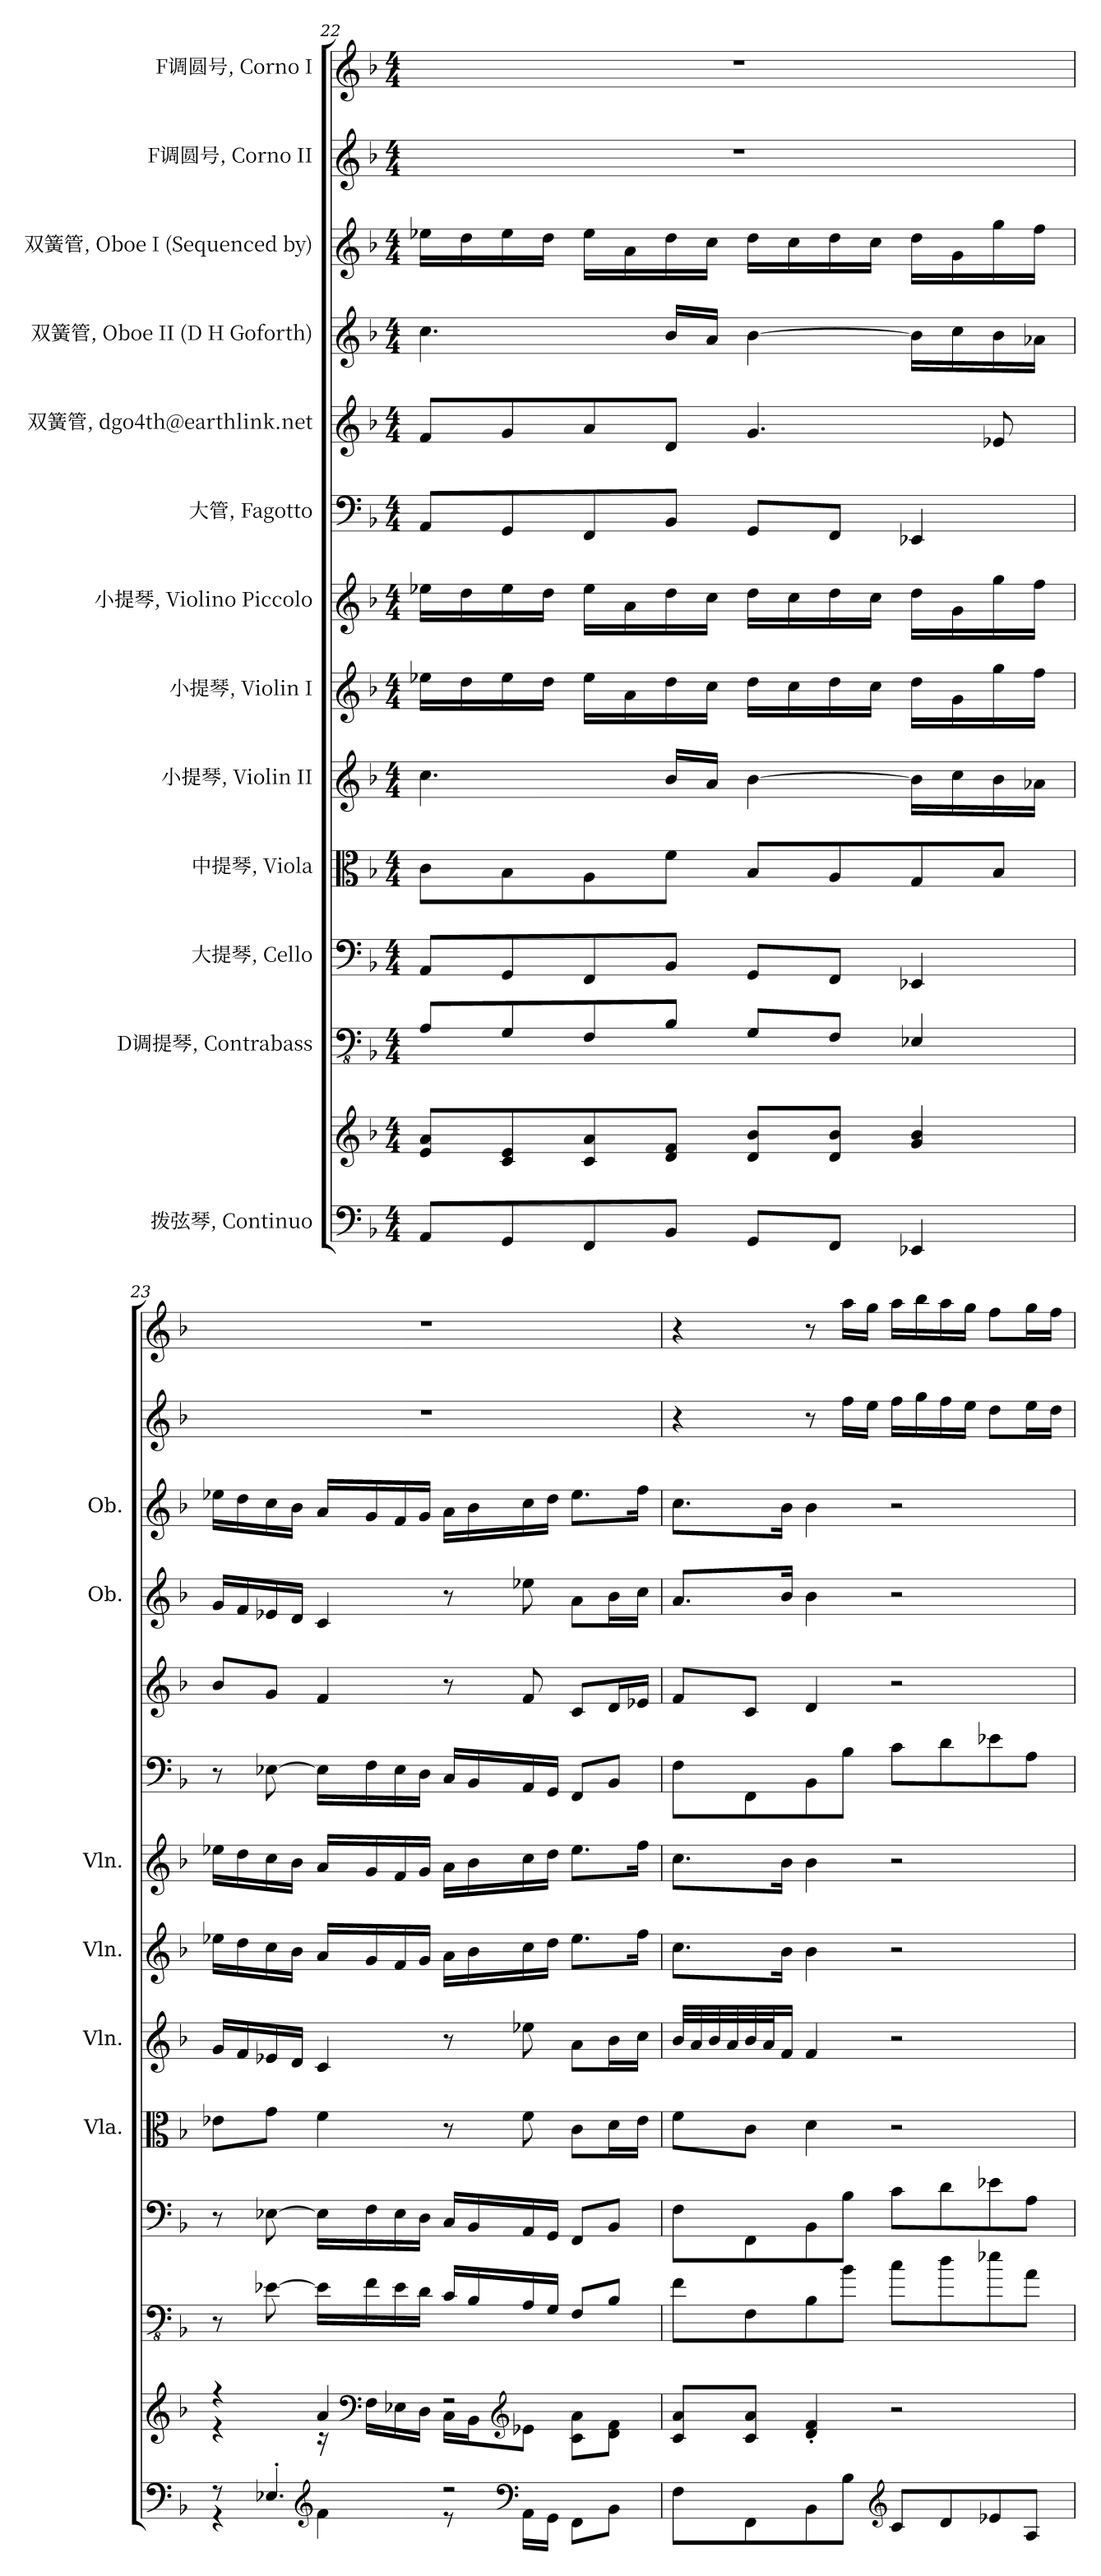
**kern	**kern	**kern	**kern	**kern	**kern	**kern	**kern	**kern	**kern	**kern	**kern	**kern	**kern
*part13	*part13	*part12	*part11	*part10	*part9	*part8	*part7	*part6	*part5	*part4	*part3	*part2	*part1
*staff14	*staff13	*staff12	*staff11	*staff10	*staff9	*staff8	*staff7	*staff6	*staff5	*staff4	*staff3	*staff2	*staff1
*I"拨弦琴, Continuo	*	*I"D调提琴, Contrabass	*I"大提琴, Cello	*I"中提琴, Viola	*I"小提琴, Violin II	*I"小提琴, Violin I	*I"小提琴, Violino Piccolo	*I"大管, Fagotto	*I"双簧管, dgo4th@earthlink.net	*I"双簧管, Oboe II (D H Goforth)	*I"双簧管, Oboe I (Sequenced by)	*I"F调圆号, Corno II	*I"F调圆号, Corno I
*	*	*	*	*I'Vla.	*I'Vln.	*I'Vln.	*I'Vln.	*	*	*I'Ob.	*I'Ob.	*	*
*clefF4	*clefG2	*clefFv4	*clefF4	*clefC3	*clefG2	*clefG2	*clefG2	*clefF4	*clefG2	*clefG2	*clefG2	*clefG2	*clefG2
*	*	*ITrd7c12	*	*	*	*	*	*	*	*	*	*ITrd4c7	*ITrd4c7
*k[b-]	*k[b-]	*k[b-]	*k[b-]	*k[b-]	*k[b-]	*k[b-]	*k[b-]	*k[b-]	*k[b-]	*k[b-]	*k[b-]	*k[b-e-]	*k[b-e-]
*M4/4	*M4/4	*M4/4	*M4/4	*M4/4	*M4/4	*M4/4	*M4/4	*M4/4	*M4/4	*M4/4	*M4/4	*M4/4	*M4/4
=22	=22	=22	=22	=22	=22	=22	=22	=22	=22	=22	=22	=22	=22
8AA/L	8e/ 8a/L	8AAA/L	8AA/L	8c\L	4.cc\	16ee-X\LL	16ee-X\LL	8AA/L	8f/L	4.cc\	16ee-X\LL	1r	1r
.	.	.	.	.	.	16dd\	16dd\	.	.	.	16dd\	.	.
8GG/	8c/ 8e/	8GGG/	8GG/	8B-\	.	16ee-\	16ee-\	8GG/	8g/	.	16ee-\	.	.
.	.	.	.	.	.	16dd\JJ	16dd\JJ	.	.	.	16dd\JJ	.	.
8FF/	8c/ 8a/	8FFF/	8FF/	8A\	.	16ee-\LL	16ee-\LL	8FF/	8a/	.	16ee-\LL	.	.
.	.	.	.	.	.	16a\	16a\	.	.	.	16a\	.	.
8BB-/J	8d/ 8f/J	8BBB-/J	8BB-/J	8f\J	16b-/LL	16dd\	16dd\	8BB-/J	8d/J	16b-/LL	16dd\	.	.
.	.	.	.	.	16a/JJ	16cc\JJ	16cc\JJ	.	.	16a/JJ	16cc\JJ	.	.
8GG/L	8d/ 8b-/L	8GGG/L	8GG/L	8B-/L	[4b-\	16dd\LL	16dd\LL	8GG/L	4.g/	[4b-\	16dd\LL	.	.
.	.	.	.	.	.	16cc\	16cc\	.	.	.	16cc\	.	.
8FF/J	8d/ 8b-/J	8FFF/J	8FF/J	8A/	.	16dd\	16dd\	8FF/J	.	.	16dd\	.	.
.	.	.	.	.	.	16cc\JJ	16cc\JJ	.	.	.	16cc\JJ	.	.
4EE-X/	4g/ 4b-/	4EEE-X/	4EE-X/	8G/	16b-\LL]	16dd\LL	16dd\LL	4EE-X/	.	16b-\LL]	16dd\LL	.	.
.	.	.	.	.	16cc\	16g\	16g\	.	.	16cc\	16g\	.	.
.	.	.	.	8B-/J	16b-\	16gg\	16gg\	.	8e-X/	16b-\	16gg\	.	.
.	.	.	.	.	16a-X\JJ	16ff\JJ	16ff\JJ	.	.	16a-X\JJ	16ff\JJ	.	.
!!LO:PB:g=z
=23	=23	=23	=23	=23	=23	=23	=23	=23	=23	=23	=23	=23	=23
*^	*^	*	*	*	*	*	*	*	*	*	*	*	*
8r	4r	4r	4r	8r	8r	8e-X\L	16g/LL	16ee-X\LL	16ee-X\LL	8r	8b-/L	16g/LL	16ee-X\LL	1r	1r
.	.	.	.	.	.	.	16f/	16dd\	16dd\	.	.	16f/	16dd\	.	.
4.E-X'/	.	.	.	[8EE-X\	[8E-X\	8g\J	16e-X/	16cc\	16cc\	[8E-X\	8g/J	16e-X/	16cc\	.	.
.	.	.	.	.	.	.	16d/JJ	16b-\JJ	16b-\JJ	.	.	16d/JJ	16b-\JJ	.	.
*clefG2	*	*	*	*	*	*	*	*	*	*	*	*	*	*	*
.	4f\	4a/	16r	16EE-\LL]	16E-\LL]	4f\	4c/	16a/LL	16a/LL	16E-\LL]	4f/	4c/	16a/LL	.	.
*	*	*clefF4	*	*	*	*	*	*	*	*	*	*	*	*	*
.	.	.	16F\LL	16FF\	16F\	.	.	16g/	16g/	16F\	.	.	16g/	.	.
.	.	.	16E-X\	16EE-\	16E-\	.	.	16f/	16f/	16E-\	.	.	16f/	.	.
.	.	.	16D\JJ	16DD\JJ	16D\JJ	.	.	16g/JJ	16g/JJ	16D\JJ	.	.	16g/JJ	.	.
2r	8r	2r	16C\LL	16CC/LL	16C/LL	8r	8r	16a\LL	16a\LL	16C/LL	8r	8r	16a\LL	.	.
.	.	.	16BB-\J	16BBB-/	16BB-/	.	.	16b-\	16b-\	16BB-/	.	.	16b-\	.	.
*clefF4	*	*clefG2	*	*	*	*	*	*	*	*	*	*	*	*	*
.	16AA\LL	.	8e-X\J	16AAA/	16AA/	8f\	8ee-X\	16cc\	16cc\	16AA/	8f/	8ee-X\	16cc\	.	.
.	16GG\JJ	.	.	16GGG/JJ	16GG/JJ	.	.	16dd\JJ	16dd\JJ	16GG/JJ	.	.	16dd\JJ	.	.
.	8FF\L	.	8c\ 8a\L	8FFF/L	8FF/L	8c\L	8a\L	8.ee-\L	8.ee-\L	8FF/L	8c/L	8a\L	8.ee-\L	.	.
.	8BB-\J	.	8d\ 8f\J	8BBB-/J	8BB-/J	16d\L	16b-\L	.	.	8BB-/J	16d/L	16b-\L	.	.	.
.	.	.	.	.	.	16e-\JJ	16cc\JJ	16ff\Jk	16ff\Jk	.	16e-X/JJ	16cc\JJ	16ff\Jk	.	.
*v	*v	*	*	*	*	*	*	*	*	*	*	*	*	*	*
*	*v	*v	*	*	*	*	*	*	*	*	*	*	*	*
=24	=24	=24	=24	=24	=24	=24	=24	=24	=24	=24	=24	=24	=24
8F\L	8c/ 8a/L	8FF\L	8F\L	8f\L	32b-/LLL	8.cc\L	8.cc\L	8F\L	8f/L	8.a/L	8.cc\L	4r	4r
.	.	.	.	.	32a/	.	.	.	.	.	.	.	.
.	.	.	.	.	32b-/	.	.	.	.	.	.	.	.
.	.	.	.	.	32a/	.	.	.	.	.	.	.	.
8FF\	8c/ 8a/J	8FFF\	8FF\	8c\J	32b-/	.	.	8FF\	8c/J	.	.	.	.
.	.	.	.	.	32a/J	.	.	.	.	.	.	.	.
.	.	.	.	.	16f/JJ	16b-\Jk	16b-\Jk	.	.	16b-/Jk	16b-\Jk	.	.
8BB-\	4d/' 4f/'	8BBB-\	8BB-\	4d\	4f/	4b-\	4b-\	8BB-\	4d/	4b-\	4b-\	8r	8r
8B-\J	.	8BB-\J	8B-\J	.	.	.	.	8B-\J	.	.	.	16b-\LL	16dd\LL
.	.	.	.	.	.	.	.	.	.	.	.	16a\JJ	16cc\JJ
*clefG2	*	*	*	*	*	*	*	*	*	*	*	*	*
8c/L	2r	8C\L	8c\L	2r	2r	2r	2r	8c\L	2r	2r	2r	16b-\LL	16dd\LL
.	.	.	.	.	.	.	.	.	.	.	.	16cc\	16ee-\
8d/	.	8D\	8d\	.	.	.	.	8d\	.	.	.	16b-\	16dd\
.	.	.	.	.	.	.	.	.	.	.	.	16a\JJ	16cc\JJ
8e-X/	.	8E-X\	8e-X\	.	.	.	.	8e-X\	.	.	.	8g\L	8b-\L
8A/J	.	8AA\J	8A\J	.	.	.	.	8A\J	.	.	.	16a\L	16cc\L
.	.	.	.	.	.	.	.	.	.	.	.	16g\JJ	16b-\JJ
=	=	=	=	=	=	=	=	=	=	=	=	=	=
*-	*-	*-	*-	*-	*-	*-	*-	*-	*-	*-	*-	*-	*-
